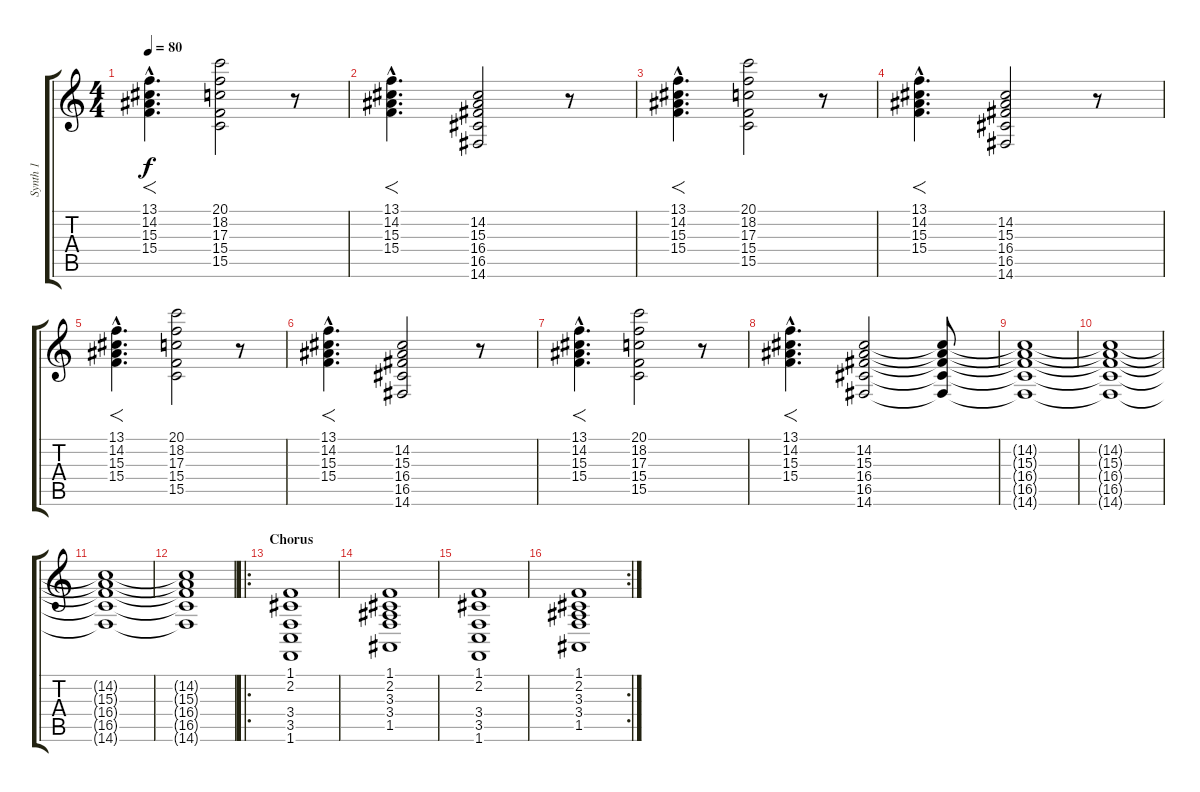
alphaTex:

\track ("Synth 1" "Synth 1") {instrument stringensemble1}
\staff {score tabs}
\tuning (E4 B3 G3 D3 A2 E2) {hide}
\ts (4 4)
\tempo 80
\clef g2
\ks c
(13.1{hac} 14.2{hac} 15.3{hac} 15.4{hac}).4{f d dy f} (20.1 18.2 17.3 15.4 15.5).2 r.8 |
(13.1{hac} 14.2{hac} 15.3{hac} 15.4{hac}).4{f d} (14.2 15.3 16.4 16.5 14.6).2 r.8 |
(13.1{hac} 14.2{hac} 15.3{hac} 15.4{hac}).4{f d} (20.1 18.2 17.3 15.4 15.5).2 r.8 |
(13.1{hac} 14.2{hac} 15.3{hac} 15.4{hac}).4{f d} (14.2 15.3 16.4 16.5 14.6).2 r.8 |
(13.1{hac} 14.2{hac} 15.3{hac} 15.4{hac}).4{f d} (20.1 18.2 17.3 15.4 15.5).2 r.8 |
(13.1{hac} 14.2{hac} 15.3{hac} 15.4{hac}).4{f d} (14.2 15.3 16.4 16.5 14.6).2 r.8 |
(13.1{hac} 14.2{hac} 15.3{hac} 15.4{hac}).4{f d} (20.1 18.2 17.3 15.4 15.5).2 r.8 |
(13.1{hac} 14.2{hac} 15.3{hac} 15.4{hac}).4{f d} (14.2 15.3 16.4 16.5 14.6).2 (14.2{t} 15.3{t} 16.4{t} 16.5{t} 14.6{t}).8 |
(14.2{t} 15.3{t} 16.4{t} 16.5{t} 14.6{t}).1{volume 14} |
(14.2{t} 15.3{t} 16.4{t} 16.5{t} 14.6{t}).1 |
(14.2{t} 15.3{t} 16.4{t} 16.5{t} 14.6{t}).1 |
(14.2{t} 15.3{t} 16.4{t} 16.5{t} 14.6{t}).1 |
\ro
\section ("" "Chorus")
(1.1 2.2 3.4 3.5 1.6).1 |
(1.1 2.2 3.3 3.4 1.5).1 |
(1.1 2.2 3.4 3.5 1.6).1 |
\rc 2
(1.1 2.2 3.3 3.4 1.5).1
